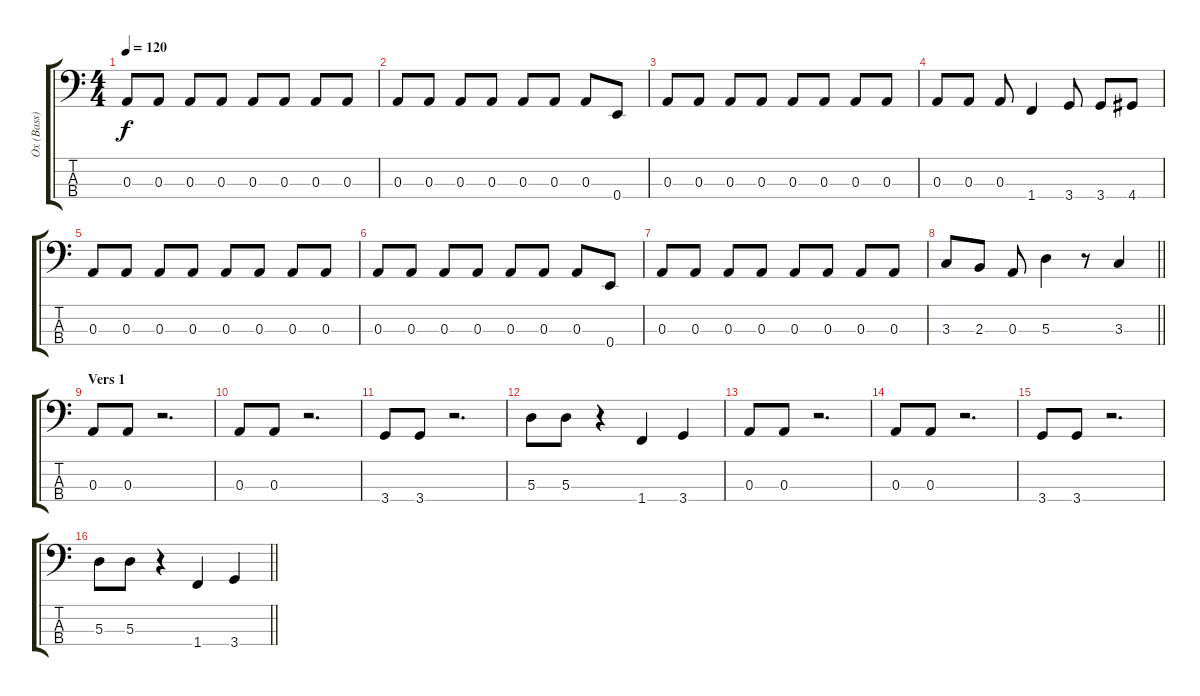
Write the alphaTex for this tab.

\track ("Ox (Bass)" "Ox (Bass)") {instrument electricbassfinger}
\staff {score tabs}
\tuning (G2 D2 A1 E1) {hide}
\ts (4 4)
\tempo 120
\clef f4
\ks c
0.3.8{dy f} 0.3.8 0.3.8 0.3.8 0.3.8 0.3.8 0.3.8 0.3.8 |
0.3.8 0.3.8 0.3.8 0.3.8 0.3.8 0.3.8 0.3.8 0.4.8 |
0.3.8 0.3.8 0.3.8 0.3.8 0.3.8 0.3.8 0.3.8 0.3.8 |
0.3.8 0.3.8 0.3.8 1.4.4 3.4.8 3.4.8 4.4.8 |
0.3.8 0.3.8 0.3.8 0.3.8 0.3.8 0.3.8 0.3.8 0.3.8 |
0.3.8 0.3.8 0.3.8 0.3.8 0.3.8 0.3.8 0.3.8 0.4.8 |
0.3.8 0.3.8 0.3.8 0.3.8 0.3.8 0.3.8 0.3.8 0.3.8 |
\barLineRight lightlight
3.3.8 2.3.8 0.3.8 5.3.4 r.8 3.3.4 |
\section ("" "Vers 1")
0.3.8 0.3.8 r.2{d} |
0.3.8 0.3.8 r.2{d} |
3.4.8 3.4.8 r.2{d} |
5.3.8 5.3.8 r.4 1.4.4 3.4.4 |
0.3.8 0.3.8 r.2{d} |
0.3.8 0.3.8 r.2{d} |
3.4.8 3.4.8 r.2{d} |
\barLineRight lightlight
5.3.8 5.3.8 r.4 1.4.4 3.4.4
